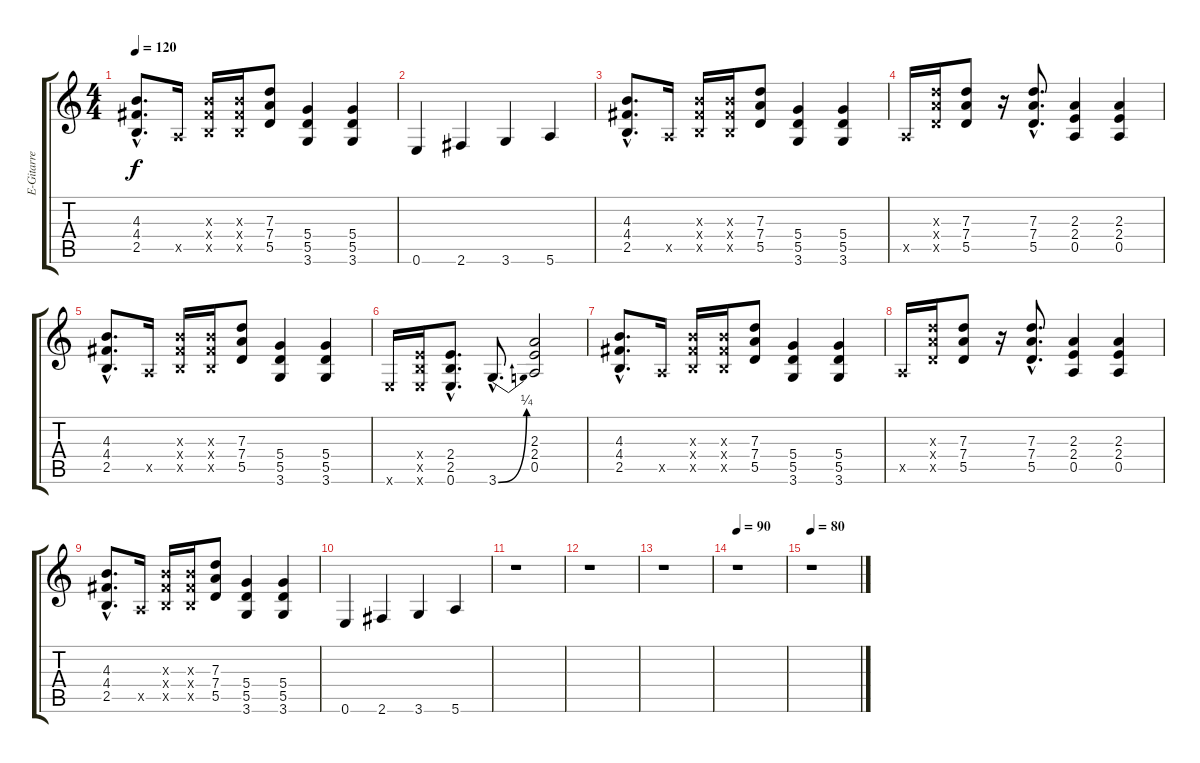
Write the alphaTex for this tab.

\track ("E-Gitarre" "E-Gitarre") {instrument distortionguitar}
\staff {score tabs}
\tuning (E4 B3 G3 D3 A2 E2) {hide}
\ts (4 4)
\tempo 120
\clef g2
\ks c
(4.3{hac} 4.4{hac} 2.5{hac}).8{d dy f} 0.5{x}.16 (4.3{x} 4.4{x} 2.5{x}).16 (4.3{x} 4.4{x} 2.5{x}).16 (7.3 7.4 5.5).8 (5.4 5.5 3.6).4 (5.4 5.5 3.6).4 |
0.6.4 2.6.4 3.6.4 5.6.4 |
(4.3{hac} 4.4{hac} 2.5{hac}).8{d} 0.5{x}.16 (4.3{x} 4.4{x} 2.5{x}).16 (4.3{x} 4.4{x} 2.5{x}).16 (7.3 7.4 5.5).8 (5.4 5.5 3.6).4 (5.4 5.5 3.6).4 |
0.5{x}.16 (7.3{x} 7.4{x} 5.5{x}).16 (7.3 7.4 5.5).8 r.16 (7.3{hac} 7.4 5.5{hac}).8{d} (2.3 2.4 0.5).4 (2.3 2.4 0.5).4 |
(4.3{hac} 4.4{hac} 2.5{hac}).8{d} 0.5{x}.16 (4.3{x} 4.4{x} 2.5{x}).16 (4.3{x} 4.4{x} 2.5{x}).16 (7.3 7.4 5.5).8 (5.4 5.5 3.6).4 (5.4 5.5 3.6).4 |
0.6{x}.16 (2.4{x} 2.5{x} 0.6{x}).16 (2.4{hac} 2.5{hac} 0.6{hac}).8{d} 3.6{be (bend 0 0 60 1) hac}.8{d} (2.3 2.4 0.5).2 |
(4.3{hac} 4.4{hac} 2.5{hac}).8{d} 0.5{x}.16 (4.3{x} 4.4{x} 2.5{x}).16 (4.3{x} 4.4{x} 2.5{x}).16 (7.3 7.4 5.5).8 (5.4 5.5 3.6).4 (5.4 5.5 3.6).4 |
0.5{x}.16 (7.3{x} 7.4{x} 5.5{x}).16 (7.3 7.4 5.5).8 r.16 (7.3{hac} 7.4 5.5{hac}).8{d} (2.3 2.4 0.5).4 (2.3 2.4 0.5).4 |
(4.3{hac} 4.4{hac} 2.5{hac}).8{d} 0.5{x}.16 (4.3{x} 4.4{x} 2.5{x}).16 (4.3{x} 4.4{x} 2.5{x}).16 (7.3 7.4 5.5).8 (5.4 5.5 3.6).4 (5.4 5.5 3.6).4 |
0.6.4 2.6.4 3.6.4 5.6.4 |
r.1 |
r.1 |
r.1 |
\tempo 90
r.1 |
\tempo 80
r.1
